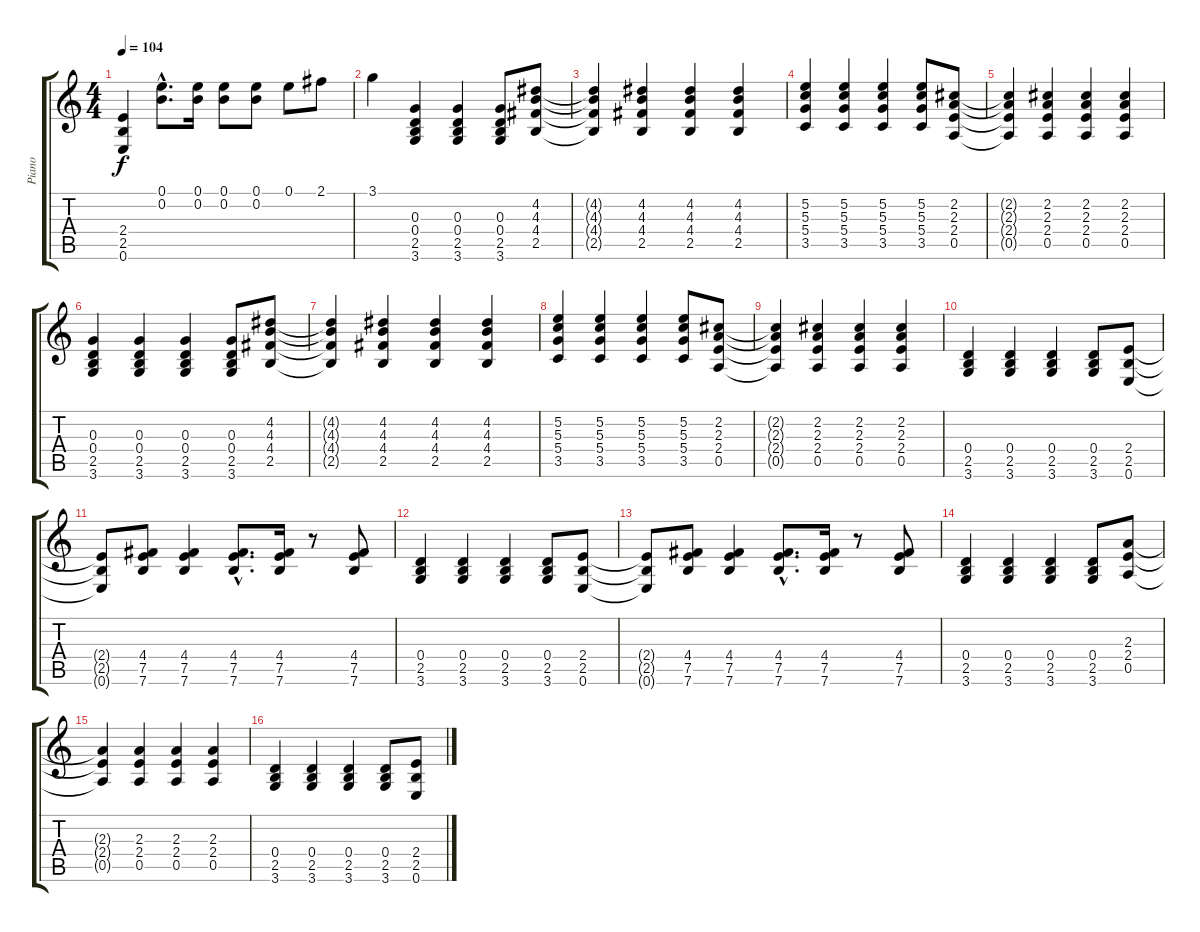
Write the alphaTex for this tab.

\track ("Piano" "Piano") {instrument acousticguitarnylon}
\staff {score tabs}
\tuning (E4 B3 G3 D3 A2 E2) {hide}
\ts (4 4)
\tempo 104
\clef g2
\ks c
(2.4{t} 2.5{t} 0.6{t}).4{dy f} (0.1{hac} 0.2{hac}).8{d} (0.1 0.2).16 (0.1 0.2).8 (0.1 0.2).8 0.1.8 2.1.8 |
3.1.4 (0.3 0.4 2.5 3.6).4 (0.3 0.4 2.5 3.6).4 (0.3 0.4 2.5 3.6).8 (4.2 4.3 4.4 2.5).8 |
(4.2{t} 4.3{t} 4.4{t} 2.5{t}).4 (4.2 4.3 4.4 2.5).4 (4.2 4.3 4.4 2.5).4 (4.2 4.3 4.4 2.5).4 |
(5.2 5.3 5.4 3.5).4 (5.2 5.3 5.4 3.5).4 (5.2 5.3 5.4 3.5).4 (5.2 5.3 5.4 3.5).8 (2.2 2.3 2.4 0.5).8 |
(2.2{t} 2.3{t} 2.4{t} 0.5{t}).4 (2.2 2.3 2.4 0.5).4 (2.2 2.3 2.4 0.5).4 (2.2 2.3 2.4 0.5).4 |
(0.3 0.4 2.5 3.6).4 (0.3 0.4 2.5 3.6).4 (0.3 0.4 2.5 3.6).4 (0.3 0.4 2.5 3.6).8 (4.2 4.3 4.4 2.5).8 |
(4.2{t} 4.3{t} 4.4{t} 2.5{t}).4 (4.2 4.3 4.4 2.5).4 (4.2 4.3 4.4 2.5).4 (4.2 4.3 4.4 2.5).4 |
(5.2 5.3 5.4 3.5).4 (5.2 5.3 5.4 3.5).4 (5.2 5.3 5.4 3.5).4 (5.2 5.3 5.4 3.5).8 (2.2 2.3 2.4 0.5).8 |
(2.2{t} 2.3{t} 2.4{t} 0.5{t}).4 (2.2 2.3 2.4 0.5).4 (2.2 2.3 2.4 0.5).4 (2.2 2.3 2.4 0.5).4 |
(0.4 2.5 3.6).4 (0.4 2.5 3.6).4 (0.4 2.5 3.6).4 (0.4 2.5 3.6).8 (2.4 2.5 0.6).8 |
(2.4{t} 2.5{t} 0.6{t}).8 (4.4 7.5 7.6).8 (4.4 7.5 7.6).4 (4.4{hac} 7.5{hac} 7.6{hac}).8{d} (4.4 7.5 7.6).16 r.8 (4.4 7.5 7.6).8 |
(0.4 2.5 3.6).4 (0.4 2.5 3.6).4 (0.4 2.5 3.6).4 (0.4 2.5 3.6).8 (2.4 2.5 0.6).8 |
(2.4{t} 2.5{t} 0.6{t}).8 (4.4 7.5 7.6).8 (4.4 7.5 7.6).4 (4.4{hac} 7.5{hac} 7.6{hac}).8{d} (4.4 7.5 7.6).16 r.8 (4.4 7.5 7.6).8 |
(0.4 2.5 3.6).4 (0.4 2.5 3.6).4 (0.4 2.5 3.6).4 (0.4 2.5 3.6).8 (2.3 2.4 0.5).8 |
(2.3{t} 2.4{t} 0.5{t}).4 (2.3 2.4 0.5).4 (2.3 2.4 0.5).4 (2.3 2.4 0.5).4 |
(0.4 2.5 3.6).4 (0.4 2.5 3.6).4 (0.4 2.5 3.6).4 (0.4 2.5 3.6).8 (2.4 2.5 0.6).8
